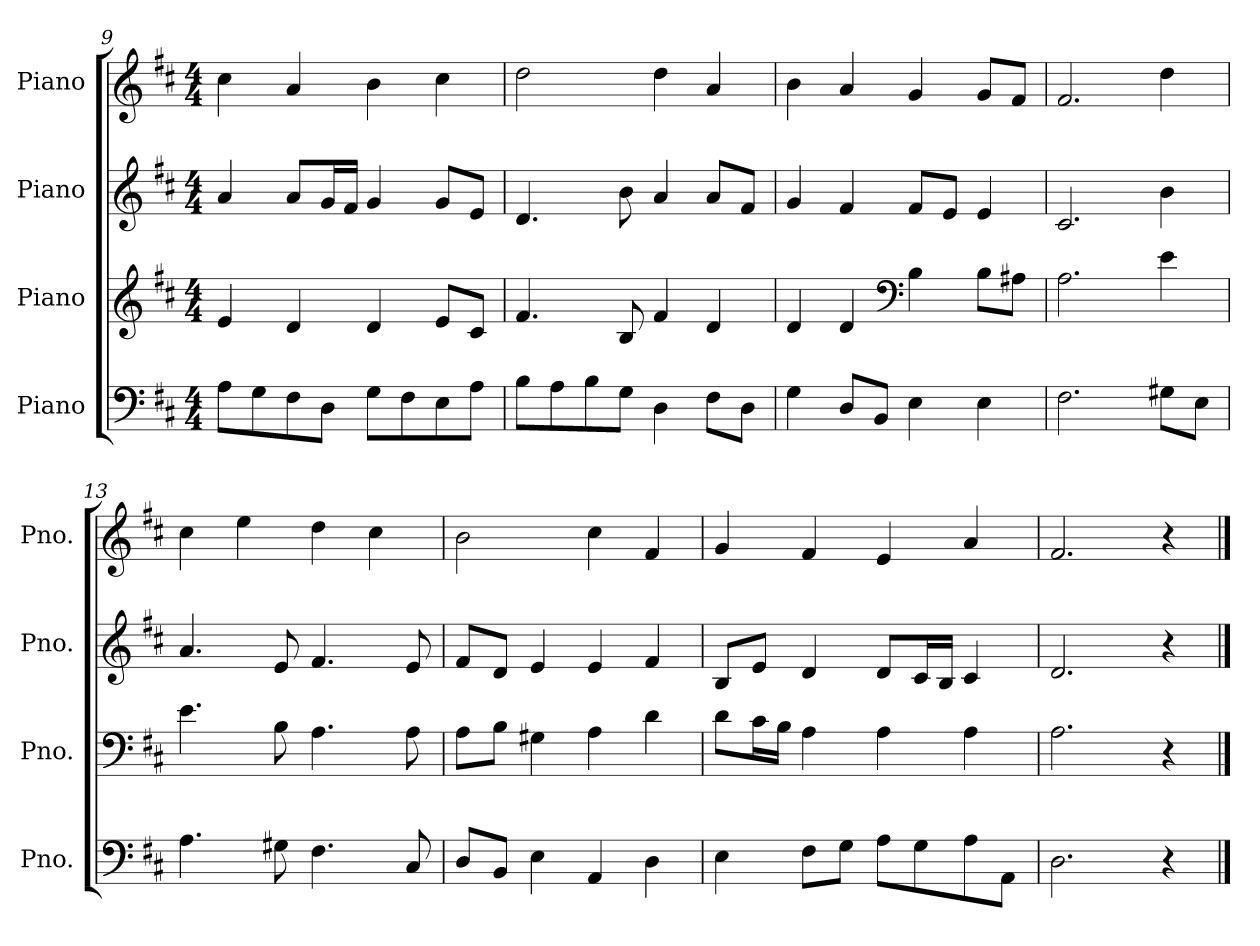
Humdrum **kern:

**kern	**kern	**kern	**kern
*part4	*part3	*part2	*part1
*staff4	*staff3	*staff2	*staff1
*I"Piano	*I"Piano	*I"Piano	*I"Piano
*I'Pno.	*I'Pno.	*I'Pno.	*I'Pno.
*clefF4	*clefG2	*clefG2	*clefG2
*k[f#c#]	*k[f#c#]	*k[f#c#]	*k[f#c#]
*M4/4	*M4/4	*M4/4	*M4/4
=9	=9	=9	=9
8A\L	4e/	4a/	4cc#\
8G\	.	.	.
8F#\	4d/	8a/L	4a/
8D\J	.	16g/L	.
.	.	16f#/JJ	.
8G\L	4d/	4g/	4b\
8F#\	.	.	.
8E\	8e/L	8g/L	4cc#\
8A\J	8c#/J	8e/J	.
=10	=10	=10	=10
8B\L	4.f#/	4.d/	2dd\
8A\	.	.	.
8B\	.	.	.
8G\J	8B/	8b\	.
4D\	4f#/	4a/	4dd\
8F#\L	4d/	8a/L	4a/
8D\J	.	8f#/J	.
!!LO:LB:g=z
=11	=11	=11	=11
4G\	4d/	4g/	4b\
8D/L	4d/	4f#/	4a/
8BB/J	.	.	.
*	*clefF4	*	*
4E\	4B\	8f#/L	4g/
.	.	8e/J	.
4E\	8B\L	4e/	8g/L
.	8A#X\J	.	8f#/J
=12	=12	=12	=12
2.F#\	2.A\	2.c#/	2.f#/
8G#X\L	4e\	4b\	4dd\
8E\J	.	.	.
=13	=13	=13	=13
4.A\	4.e\	4.a/	4cc#\
.	.	.	4ee\
8G#X\	8B\	8e/	.
4.F#\	4.A\	4.f#/	4dd\
.	.	.	4cc#\
8C#/	8A\	8e/	.
=14	=14	=14	=14
8D/L	8A\L	8f#/L	2b\
8BB/J	8B\J	8d/J	.
4E\	4G#X\	4e/	.
4AA/	4A\	4e/	4cc#\
4D\	4d\	4f#/	4f#/
=15	=15	=15	=15
4E\	8d\L	8B/L	4g/
.	16c#\L	8e/J	.
.	16B\JJ	.	.
8F#\L	4A\	4d/	4f#/
8G\J	.	.	.
8A\L	4A\	8d/L	4e/
8G\	.	16c#/L	.
.	.	16B/JJ	.
8A\	4A\	4c#/	4a/
8AA\J	.	.	.
=16	=16	=16	=16
2.D\	2.A\	2.d/	2.f#/
4r	4r	4r	4r
==	==	==	==
*-	*-	*-	*-
